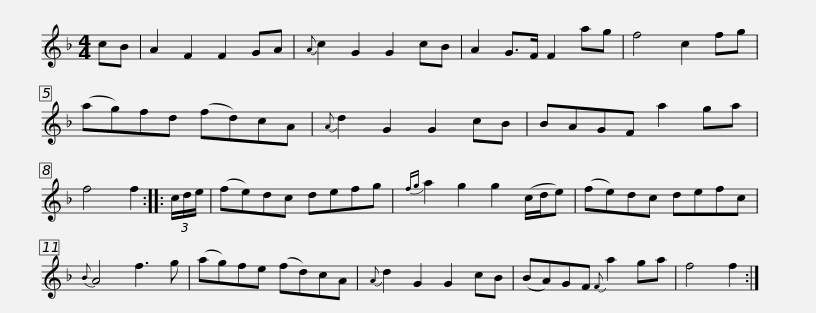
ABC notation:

X:1
L:1/8
M:4/4
I:linebreak $
K:F
V:1 treble
V:1
 cB | A2 F2 F2 GA |{A} c2 G2 G2 cB | A2 G>F F2 ag | f4 c2 fg | %5
 (ag)fd (fd)cA |{A} d2 G2 G2 cB |$ BAGF a2 ga | f4 f2 :: (3c/d/e/ | %10
 (fe)dc defg |{fg} a2 g2 g2 (c/d/e) | (fe)dc defc |{B} A4 f3 g |$ (ag)fe (fd)cA | %15
{A} d2 G2 G2 cB | (BA)GF{F} a2 ga | f4 f2 :| %18
